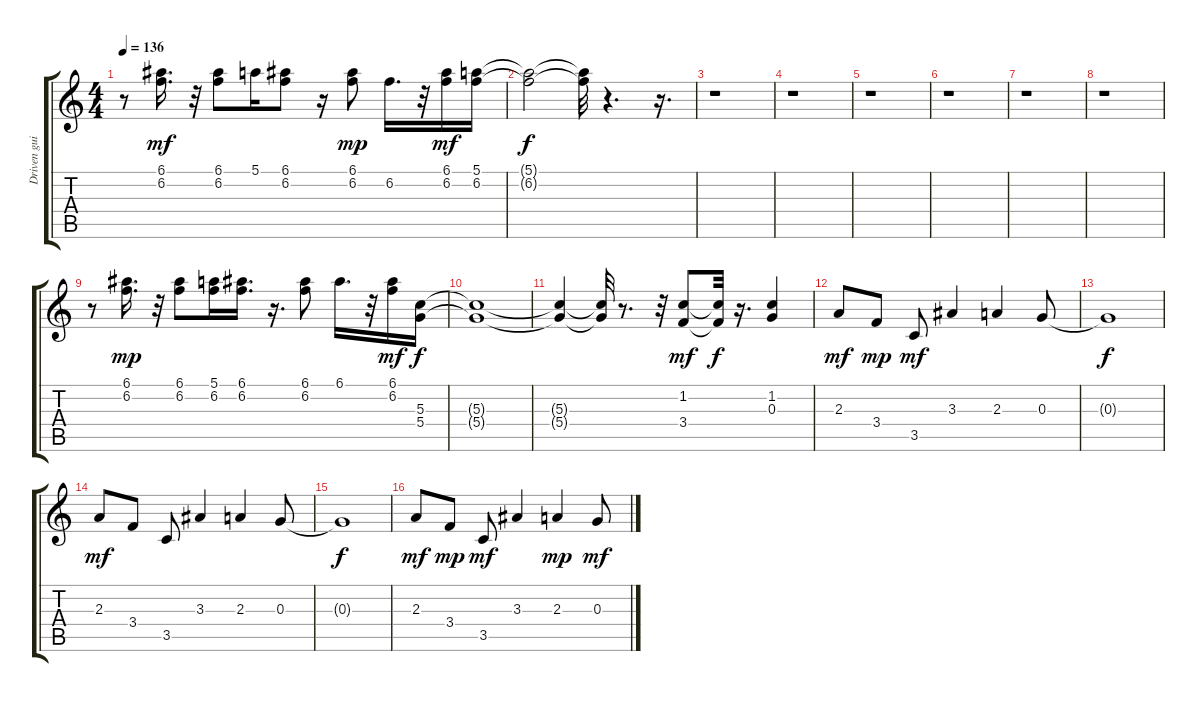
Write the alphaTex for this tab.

\track ("Driven guitar" "Driven gui") {instrument overdrivenguitar}
\staff {score tabs}
\tuning (E4 B3 G3 D3 A2 E2) {hide}
\ts (4 4)
\tempo 136
\clef g2
\ks c
r.8{dy f} (6.1 6.2).16{d dy mf} r.32 (6.1 6.2).8 5.1.16 (6.1 6.2).8 r.16 (6.1 6.2).8{dy mp} 6.2.16{d} r.32 (6.1 6.2).16{dy mf} (5.1 6.2).16 |
(5.1{t} 6.2{t}).2{dy f} (5.1{t} 6.2{t}).32 r.4{d} r.16{d} |
r.1 |
r.1 |
r.1 |
r.1 |
r.1 |
r.1 |
r.8 (6.1 6.2).16{d dy mp} r.32 (6.1 6.2).8 (5.1 6.2).16 (6.1 6.2).16{d} r.16{d} (6.1 6.2).8 6.1.16{d} r.32 (6.1 6.2).16{dy mf} (5.3 5.4).16{dy f} |
(5.3{t} 5.4{t}).1 |
(5.3{t} 5.4{t}).4 (5.3{t} 5.4{t}).32 r.8{d} r.32 (1.2 3.4).8{dy mf} (1.2{t} 3.4{t}).32{dy f} r.16{d} (1.2 0.3).4 |
2.3.8{dy mf} 3.4.8{dy mp} 3.5.8{dy mf} 3.3.4 2.3.4 0.3.8 |
0.3{t}.1{dy f} |
2.3.8{dy mf} 3.4.8 3.5.8 3.3.4 2.3.4 0.3.8 |
0.3{t}.1{dy f} |
2.3.8{dy mf} 3.4.8{dy mp} 3.5.8{dy mf} 3.3.4 2.3.4{dy mp} 0.3.8{dy mf}
